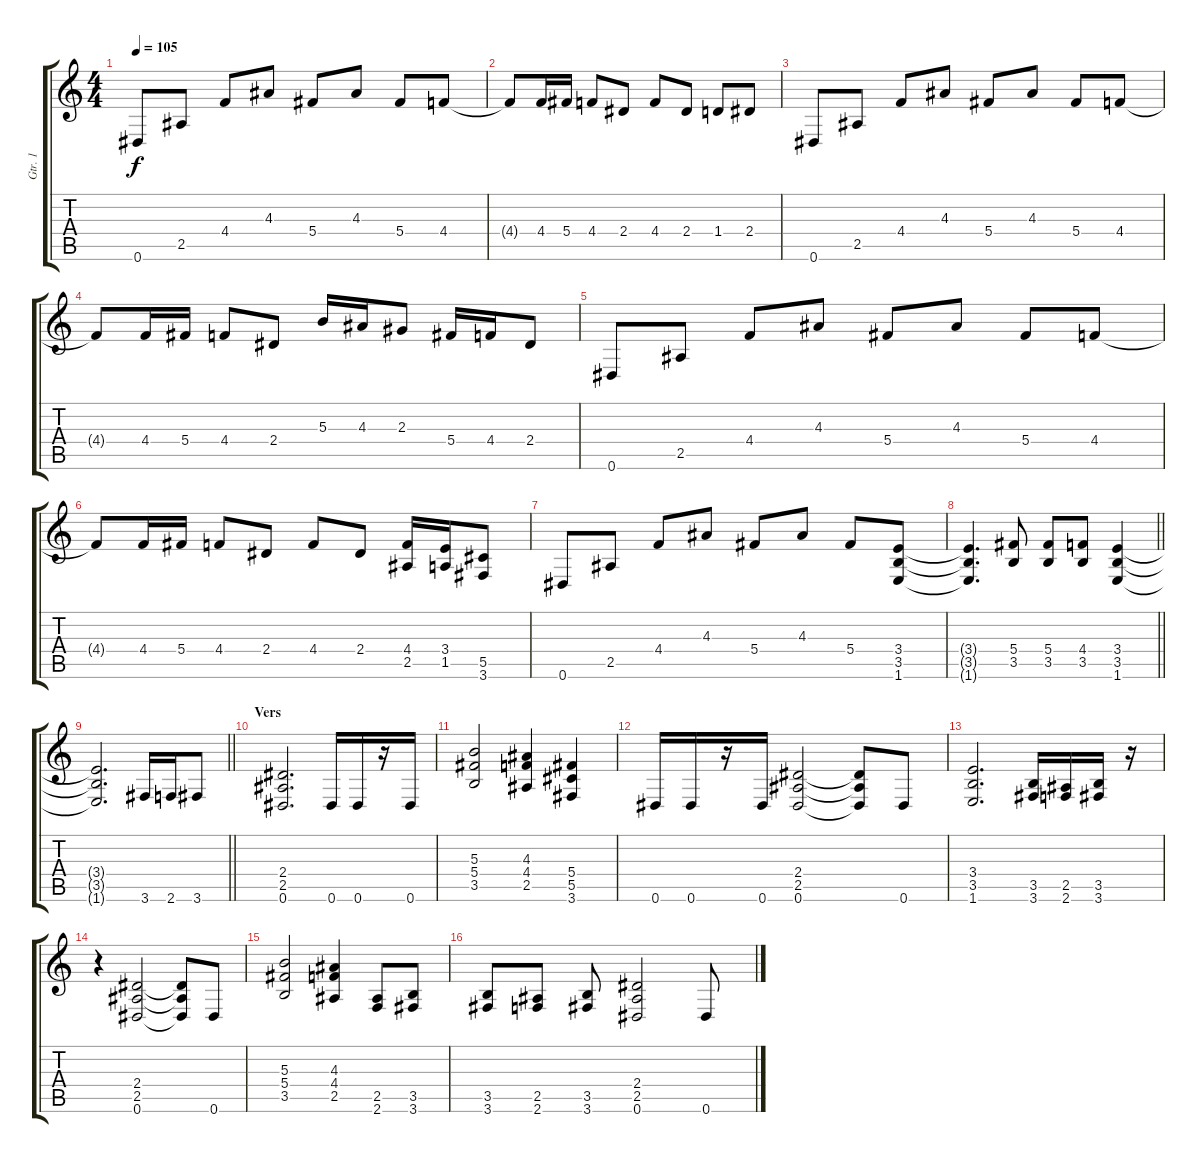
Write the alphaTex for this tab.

\track ("Gtr. 1" "Gtr. 1") {instrument distortionguitar}
\staff {score tabs}
\tuning (Eb4 Bb3 Gb3 Db3 Ab2 Eb2) {hide}
\ts (4 4)
\tempo 105
\clef g2
\ks c
0.6.8{dy f} 2.5.8 4.4.8 4.3.8 5.4.8 4.3.8 5.4.8 4.4.8 |
4.4{t}.8 4.4.16 5.4.16 4.4.8 2.4.8 4.4.8 2.4.8 1.4.8 2.4.8 |
0.6.8 2.5.8 4.4.8 4.3.8 5.4.8 4.3.8 5.4.8 4.4.8 |
4.4{t}.8 4.4.16 5.4.16 4.4.8 2.4.8 5.3.16 4.3.16 2.3.8 5.4.16 4.4.16 2.4.8 |
0.6.8 2.5.8 4.4.8 4.3.8 5.4.8 4.3.8 5.4.8 4.4.8 |
4.4{t}.8 4.4.16 5.4.16 4.4.8 2.4.8 4.4.8 2.4.8 (4.4 2.5).16 (3.4 1.5).16 (5.5 3.6).8 |
0.6.8 2.5.8 4.4.8 4.3.8 5.4.8 4.3.8 5.4.8 (3.4 3.5 1.6).8 |
\barLineRight lightlight
(3.4{t} 3.5{t} 1.6{t}).4{d} (5.4 3.5).8 (5.4 3.5).8 (4.4 3.5).8 (3.4 3.5 1.6).4 |
\barLineRight lightlight
(3.4{t} 3.5{t} 1.6{t}).2{d} 3.6.16 2.6.16 3.6.8 |
\section ("" "Vers")
(2.4 2.5 0.6).2{d} 0.6.16 0.6.16 r.16 0.6.16 |
(5.3 5.4 3.5).2 (4.3 4.4 2.5).4 (5.4 5.5 3.6).4 |
0.6.16 0.6.16 r.16 0.6.16 (2.4 2.5 0.6).2 (2.4{t} 2.5{t} 0.6{t}).8 0.6.8 |
(3.4 3.5 1.6).2{d} (3.5 3.6).16 (2.5 2.6).16 (3.5 3.6).16 r.16 |
r.4 (2.4 2.5 0.6).2 (2.4{t} 2.5{t} 0.6{t}).8 0.6.8 |
(5.3 5.4 3.5).2 (4.3 4.4 2.5).4 (2.5 2.6).8 (3.5 3.6).8 |
(3.5 3.6).8 (2.5 2.6).8 (3.5 3.6).8 (2.4 2.5 0.6).2 0.6.8
